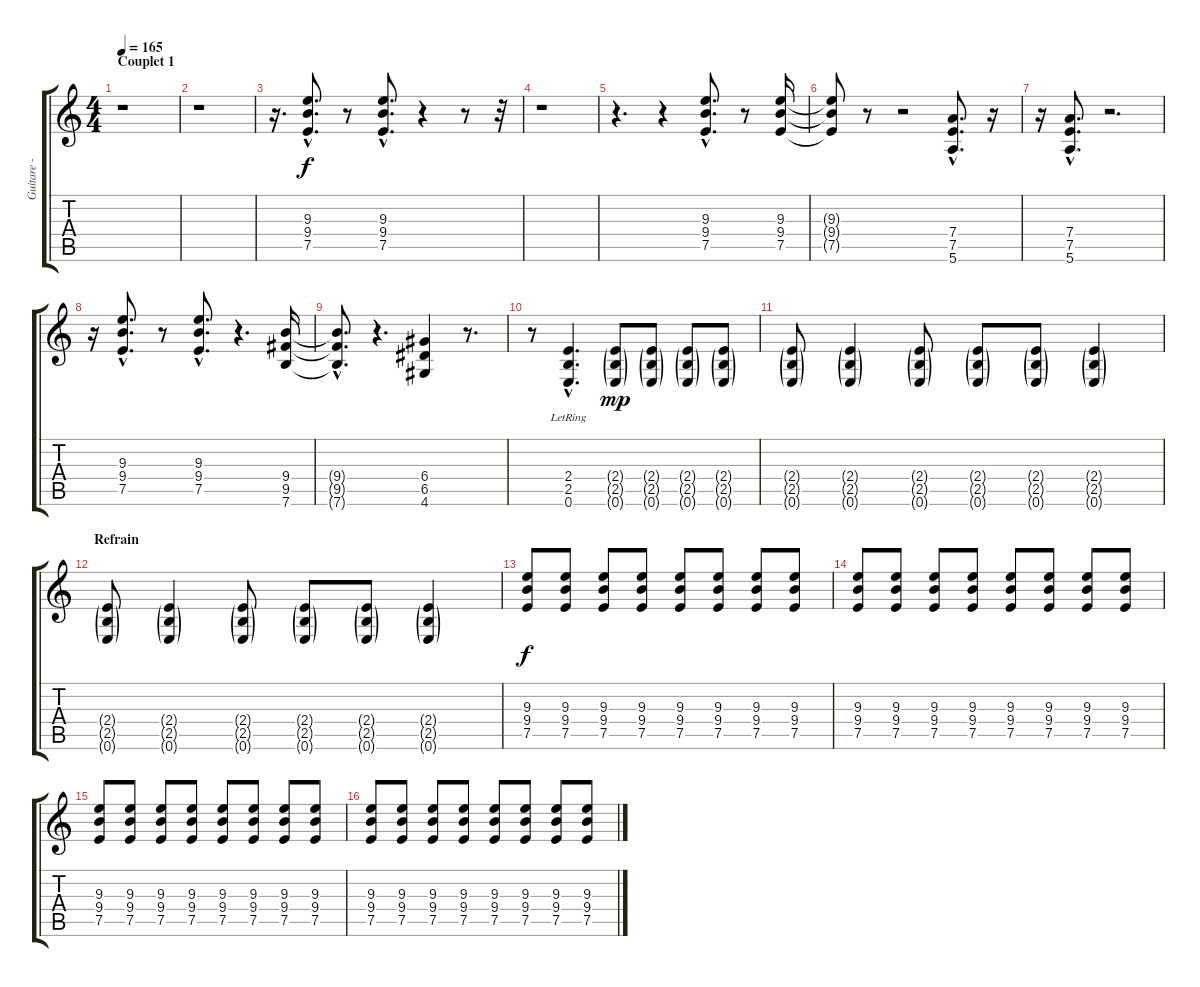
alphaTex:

\track ("Guitare - Yann" "Guitare - ") {instrument distortionguitar}
\staff {score tabs}
\tuning (E4 B3 G3 D3 A2 E2) {hide}
\ts (4 4)
\section ("" "Couplet 1")
\tempo 165
\clef g2
\ks c
r.1{dy f} |
r.1 |
r.16{d balance 16} (9.3{hac} 9.4{hac} 7.5{hac}).8{d} r.8 (9.3{hac} 9.4{hac} 7.5{hac}).8{d} r.4 r.8 r.32 |
r.1 |
r.4{d} r.4 (9.3{hac} 9.4{hac} 7.5{hac}).8{d} r.8 (9.3 9.4 7.5).16 |
(9.3{t} 9.4{t} 7.5{t}).8 r.8 r.2 (7.4{hac} 7.5{hac} 5.6{hac}).8{d} r.16 |
r.16 (7.4{hac} 7.5{hac} 5.6{hac}).8{d} r.2{d} |
r.16 (9.3{hac} 9.4{hac} 7.5{hac}).8{d} r.8 (9.3{hac} 9.4{hac} 7.5{hac}).8{d} r.4{d} (9.4 9.5 7.6).16 |
(9.4{hac t} 9.5{hac t} 7.6{hac t}).8{d} r.4{d} (6.4 6.5 4.6).4 r.8{d} |
r.8 (2.4{hac lr} 2.5{hac lr} 0.6{hac lr}).4{d} (2.4{g} 2.5{g} 0.6{g}).8{dy mp} (2.4{g} 2.5{g} 0.6{g}).8 (2.4{g} 2.5{g} 0.6{g}).8 (2.4{g} 2.5{g} 0.6{g}).8 |
(2.4{g} 2.5{g} 0.6{g}).8 (2.4{g} 2.5{g} 0.6{g}).4 (2.4{g} 2.5{g} 0.6{g}).8 (2.4{g} 2.5{g} 0.6{g}).8 (2.4{g} 2.5{g} 0.6{g}).8 (2.4{g} 2.5{g} 0.6{g}).4 |
\section ("" "Refrain")
(2.4{g} 2.5{g} 0.6{g}).8 (2.4{g} 2.5{g} 0.6{g}).4 (2.4{g} 2.5{g} 0.6{g}).8 (2.4{g} 2.5{g} 0.6{g}).8 (2.4{g} 2.5{g} 0.6{g}).8 (2.4{g} 2.5{g} 0.6{g}).4 |
(9.3 9.4 7.5).8{dy f} (9.3 9.4 7.5).8 (9.3 9.4 7.5).8 (9.3 9.4 7.5).8 (9.3 9.4 7.5).8 (9.3 9.4 7.5).8 (9.3 9.4 7.5).8 (9.3 9.4 7.5).8 |
(9.3 9.4 7.5).8 (9.3 9.4 7.5).8 (9.3 9.4 7.5).8 (9.3 9.4 7.5).8 (9.3 9.4 7.5).8 (9.3 9.4 7.5).8 (9.3 9.4 7.5).8 (9.3 9.4 7.5).8 |
(9.3 9.4 7.5).8 (9.3 9.4 7.5).8 (9.3 9.4 7.5).8 (9.3 9.4 7.5).8 (9.3 9.4 7.5).8 (9.3 9.4 7.5).8 (9.3 9.4 7.5).8 (9.3 9.4 7.5).8 |
(9.3 9.4 7.5).8 (9.3 9.4 7.5).8 (9.3 9.4 7.5).8 (9.3 9.4 7.5).8 (9.3 9.4 7.5).8 (9.3 9.4 7.5).8 (9.3 9.4 7.5).8 (9.3 9.4 7.5).8
